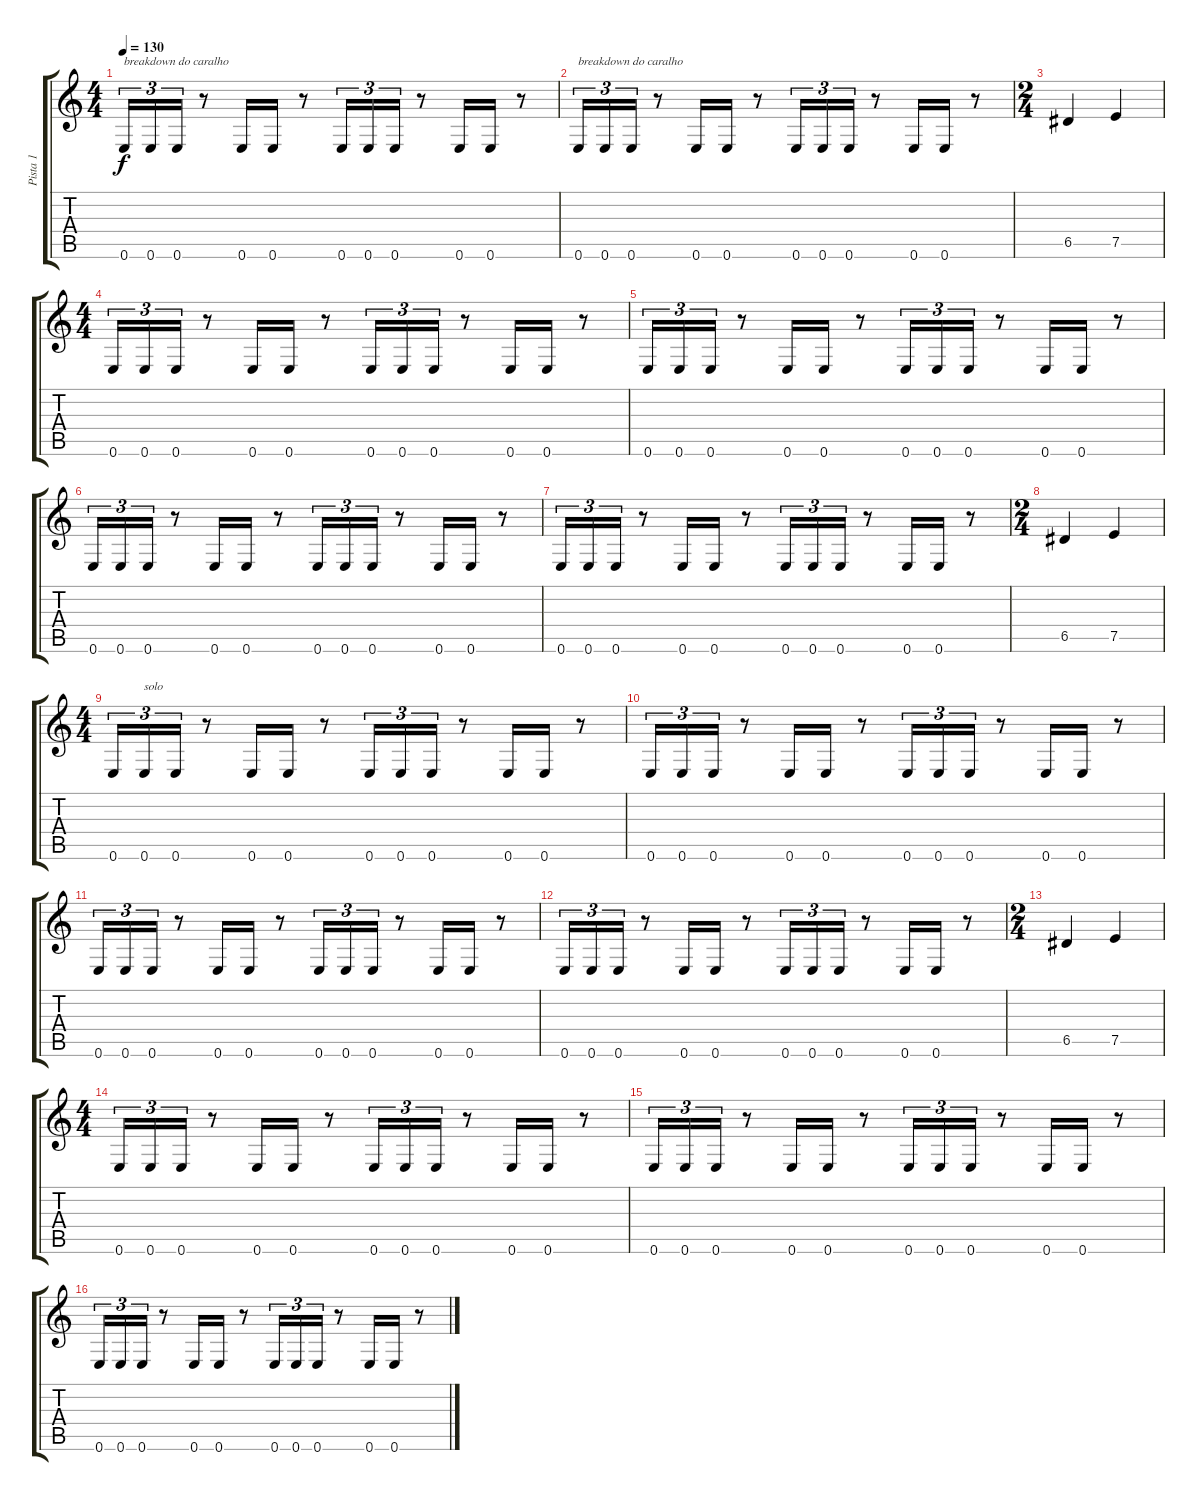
\track ("Pista 1" "Pista 1") {instrument acousticguitarsteel}
\staff {score tabs}
\tuning (E4 B3 G3 D3 A2 E2) {hide}
\ts (4 4)
\tempo 130
\clef g2
\ks c
0.6.16{tu (3 2) txt "breakdown do caralho" dy f} 0.6.16{tu (3 2)} 0.6.16{tu (3 2)} r.8 0.6.16 0.6.16 r.8 0.6.16{tu (3 2)} 0.6.16{tu (3 2)} 0.6.16{tu (3 2)} r.8 0.6.16 0.6.16 r.8 |
0.6.16{tu (3 2) txt "breakdown do caralho"} 0.6.16{tu (3 2)} 0.6.16{tu (3 2)} r.8 0.6.16 0.6.16 r.8 0.6.16{tu (3 2)} 0.6.16{tu (3 2)} 0.6.16{tu (3 2)} r.8 0.6.16 0.6.16 r.8 |
\ts (2 4)
6.5.4 7.5.4 |
\ts (4 4)
0.6.16{tu (3 2)} 0.6.16{tu (3 2)} 0.6.16{tu (3 2)} r.8 0.6.16 0.6.16 r.8 0.6.16{tu (3 2)} 0.6.16{tu (3 2)} 0.6.16{tu (3 2)} r.8 0.6.16 0.6.16 r.8 |
0.6.16{tu (3 2)} 0.6.16{tu (3 2)} 0.6.16{tu (3 2)} r.8 0.6.16 0.6.16 r.8 0.6.16{tu (3 2)} 0.6.16{tu (3 2)} 0.6.16{tu (3 2)} r.8 0.6.16 0.6.16 r.8 |
0.6.16{tu (3 2)} 0.6.16{tu (3 2)} 0.6.16{tu (3 2)} r.8 0.6.16 0.6.16 r.8 0.6.16{tu (3 2)} 0.6.16{tu (3 2)} 0.6.16{tu (3 2)} r.8 0.6.16 0.6.16 r.8 |
0.6.16{tu (3 2)} 0.6.16{tu (3 2)} 0.6.16{tu (3 2)} r.8 0.6.16 0.6.16 r.8 0.6.16{tu (3 2)} 0.6.16{tu (3 2)} 0.6.16{tu (3 2)} r.8 0.6.16 0.6.16 r.8 |
\ts (2 4)
6.5.4 7.5.4 |
\ts (4 4)
0.6.16{tu (3 2)} 0.6.16{tu (3 2) txt "solo"} 0.6.16{tu (3 2)} r.8 0.6.16 0.6.16 r.8 0.6.16{tu (3 2)} 0.6.16{tu (3 2)} 0.6.16{tu (3 2)} r.8 0.6.16 0.6.16 r.8 |
0.6.16{tu (3 2)} 0.6.16{tu (3 2)} 0.6.16{tu (3 2)} r.8 0.6.16 0.6.16 r.8 0.6.16{tu (3 2)} 0.6.16{tu (3 2)} 0.6.16{tu (3 2)} r.8 0.6.16 0.6.16 r.8 |
0.6.16{tu (3 2)} 0.6.16{tu (3 2)} 0.6.16{tu (3 2)} r.8 0.6.16 0.6.16 r.8 0.6.16{tu (3 2)} 0.6.16{tu (3 2)} 0.6.16{tu (3 2)} r.8 0.6.16 0.6.16 r.8 |
0.6.16{tu (3 2)} 0.6.16{tu (3 2)} 0.6.16{tu (3 2)} r.8 0.6.16 0.6.16 r.8 0.6.16{tu (3 2)} 0.6.16{tu (3 2)} 0.6.16{tu (3 2)} r.8 0.6.16 0.6.16 r.8 |
\ts (2 4)
6.5.4 7.5.4 |
\ts (4 4)
0.6.16{tu (3 2)} 0.6.16{tu (3 2)} 0.6.16{tu (3 2)} r.8 0.6.16 0.6.16 r.8 0.6.16{tu (3 2)} 0.6.16{tu (3 2)} 0.6.16{tu (3 2)} r.8 0.6.16 0.6.16 r.8 |
0.6.16{tu (3 2)} 0.6.16{tu (3 2)} 0.6.16{tu (3 2)} r.8 0.6.16 0.6.16 r.8 0.6.16{tu (3 2)} 0.6.16{tu (3 2)} 0.6.16{tu (3 2)} r.8 0.6.16 0.6.16 r.8 |
0.6.16{tu (3 2)} 0.6.16{tu (3 2)} 0.6.16{tu (3 2)} r.8 0.6.16 0.6.16 r.8 0.6.16{tu (3 2)} 0.6.16{tu (3 2)} 0.6.16{tu (3 2)} r.8 0.6.16 0.6.16 r.8
